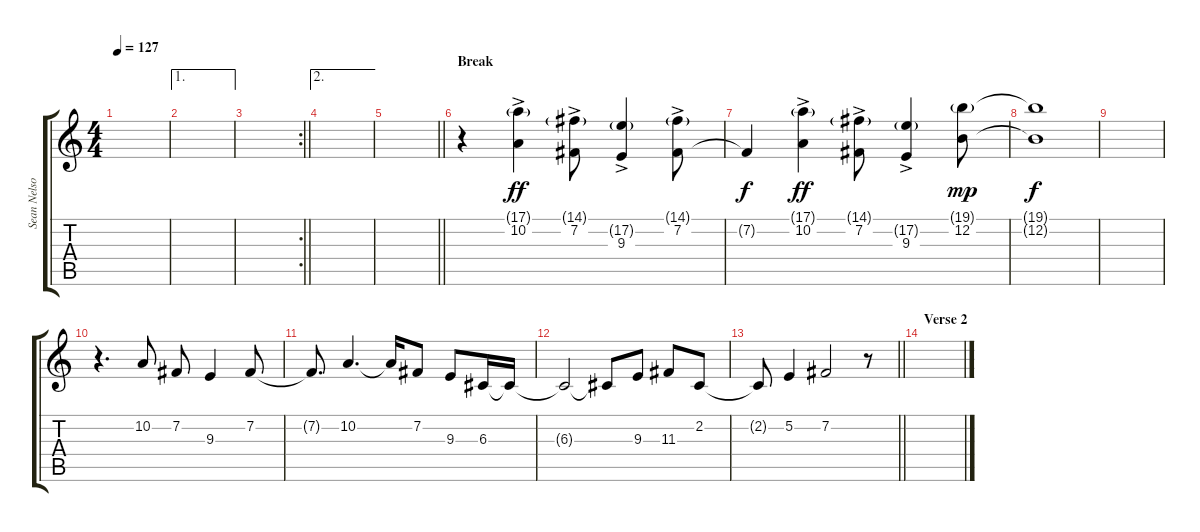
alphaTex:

\track ("Sean Nelson" "Sean Nelso") {instrument churchorgan}
\staff {score tabs}
\tuning (E4 B3 G3 D3 A2 E2) {hide}
\ts (4 4)
\tempo 127
\clef g2
\ks c
|
\ae 1
|
\rc 2
\barLineRight lightlight
|
\ae 2
|
\barLineRight lightlight
|
\section ("" "Break")
r.4 (17.1{g} 10.2{ac}).4{dy ff} (14.1{g} 7.2{ac}).8 (17.2{g} 9.3{ac}).4 (14.1{g} 7.2{ac}).8 |
7.2{t}.4{dy f} (17.1{g} 10.2{ac}).4{dy ff} (14.1{g} 7.2{ac}).8 (17.2{g} 9.3{ac}).4 (19.1{g} 12.2).8{dy mp} |
(19.1{t} 12.2{t}).1{dy f} |
|
r.4{d} 10.2.8 7.2.8 9.3.4 7.2.8 |
7.2{t}.8{d} 10.2.4{d} 10.2{t}.16 7.2.8 9.3.8 6.3.16 6.3{t}.16 |
6.3{t}.2 6.3{t}.8 9.3.8 11.3.8 2.2.8 |
\barLineRight lightlight
2.2{t}.8 5.2.4 7.2.2 r.8 |
\section ("" "Verse 2")
